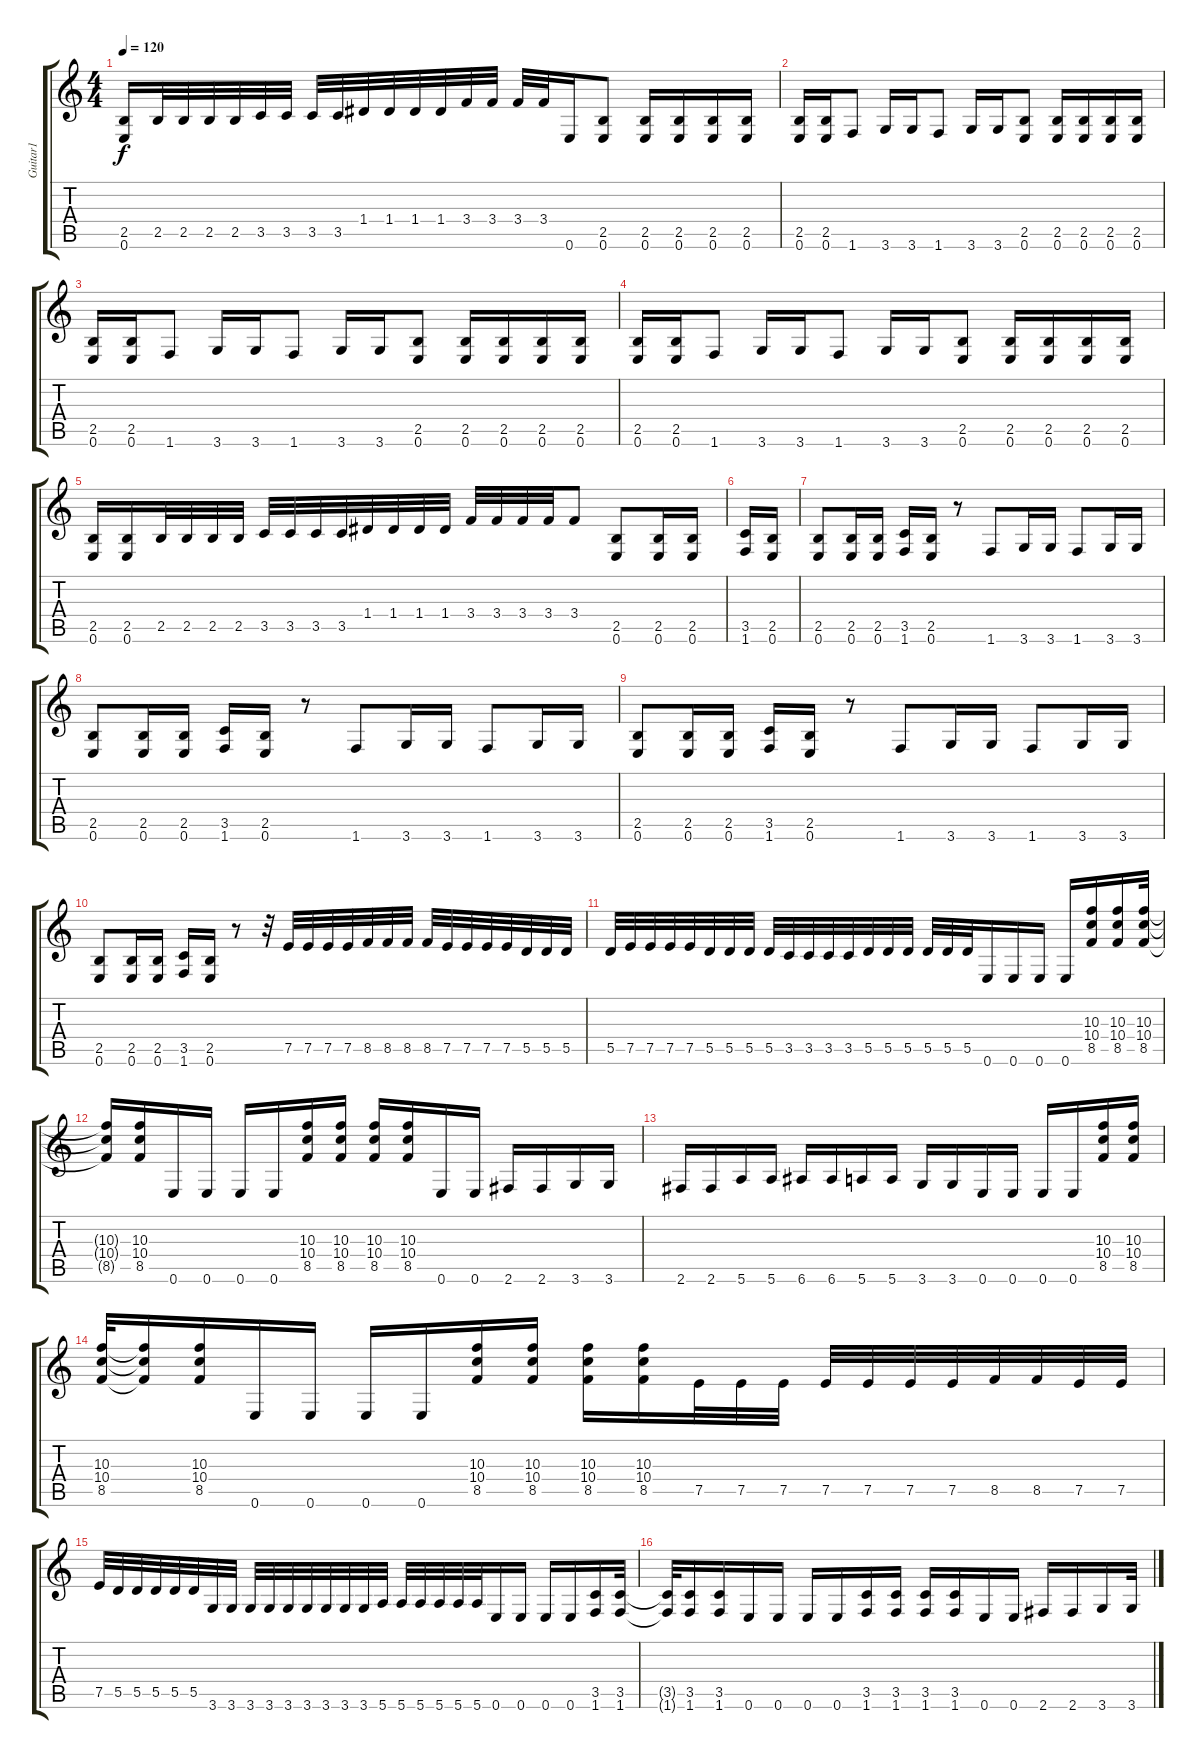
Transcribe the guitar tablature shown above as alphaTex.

\track ("Guitar1" "Guitar1") {instrument distortionguitar}
\staff {score tabs}
\tuning (E4 B3 G3 D3 A2 E2) {hide}
\ts (4 4)
\tempo 120
\clef g2
\ks c
(2.5 0.6).16{dy f} 2.5.32 2.5.32 2.5.32 2.5.32 3.5.32 3.5.32 3.5.32 3.5.32 1.4.32 1.4.32 1.4.32 1.4.32 3.4.32 3.4.32 3.4.32 3.4.32 0.6.16 (2.5 0.6).8 (2.5 0.6).16 (2.5 0.6).16 (2.5 0.6).16 (2.5 0.6).16 |
(2.5 0.6).16 (2.5 0.6).16 1.6.8 3.6.16 3.6.16 1.6.8 3.6.16 3.6.16 (2.5 0.6).8 (2.5 0.6).16 (2.5 0.6).16 (2.5 0.6).16 (2.5 0.6).16 |
(2.5 0.6).16 (2.5 0.6).16 1.6.8 3.6.16 3.6.16 1.6.8 3.6.16 3.6.16 (2.5 0.6).8 (2.5 0.6).16 (2.5 0.6).16 (2.5 0.6).16 (2.5 0.6).16 |
(2.5 0.6).16 (2.5 0.6).16 1.6.8 3.6.16 3.6.16 1.6.8 3.6.16 3.6.16 (2.5 0.6).8 (2.5 0.6).16 (2.5 0.6).16 (2.5 0.6).16 (2.5 0.6).16 |
(2.5 0.6).16 (2.5 0.6).16 2.5.32 2.5.32 2.5.32 2.5.32 3.5.32 3.5.32 3.5.32 3.5.32 1.4.32 1.4.32 1.4.32 1.4.32 3.4.32 3.4.32 3.4.32 3.4.32 3.4.8 (2.5 0.6).8 (2.5 0.6).16 (2.5 0.6).16 |
(3.5 1.6).16 (2.5 0.6).16 |
(2.5 0.6).8 (2.5 0.6).16 (2.5 0.6).16 (3.5 1.6).16 (2.5 0.6).16 r.8 1.6.8 3.6.16 3.6.16 1.6.8 3.6.16 3.6.16 |
(2.5 0.6).8 (2.5 0.6).16 (2.5 0.6).16 (3.5 1.6).16 (2.5 0.6).16 r.8 1.6.8 3.6.16 3.6.16 1.6.8 3.6.16 3.6.16 |
(2.5 0.6).8 (2.5 0.6).16 (2.5 0.6).16 (3.5 1.6).16 (2.5 0.6).16 r.8 1.6.8 3.6.16 3.6.16 1.6.8 3.6.16 3.6.16 |
(2.5 0.6).8 (2.5 0.6).16 (2.5 0.6).16 (3.5 1.6).16 (2.5 0.6).16 r.8 r.32 7.5.32 7.5.32 7.5.32 7.5.32 8.5.32 8.5.32 8.5.32 8.5.32 7.5.32 7.5.32 7.5.32 7.5.32 5.5.32 5.5.32 5.5.32 |
5.5.32 7.5.32 7.5.32 7.5.32 7.5.32 5.5.32 5.5.32 5.5.32 5.5.32 3.5.32 3.5.32 3.5.32 3.5.32 5.5.32 5.5.32 5.5.32 5.5.32 5.5.32 5.5.32 0.6.16 0.6.16 0.6.16 0.6.16 (10.3 10.4 8.5).16 (10.3 10.4 8.5).16 (10.3 10.4 8.5).32 |
(10.3{t} 10.4{t} 8.5{t}).16 (10.3 10.4 8.5).16 0.6.16 0.6.16 0.6.16 0.6.16 (10.3 10.4 8.5).16 (10.3 10.4 8.5).16 (10.3 10.4 8.5).16 (10.3 10.4 8.5).16 0.6.16 0.6.16 2.6.16 2.6.16 3.6.16 3.6.16 |
2.6.16 2.6.16 5.6.16 5.6.16 6.6.16 6.6.16 5.6.16 5.6.16 3.6.16 3.6.16 0.6.16 0.6.16 0.6.16 0.6.16 (10.3 10.4 8.5).16 (10.3 10.4 8.5).16 |
(10.3 10.4 8.5).32 (10.3{t} 10.4{t} 8.5{t}).16 (10.3 10.4 8.5).16 0.6.16 0.6.16 0.6.16 0.6.16 (10.3 10.4 8.5).16 (10.3 10.4 8.5).16 (10.3 10.4 8.5).16 (10.3 10.4 8.5).16 7.5.32 7.5.32 7.5.32 7.5.32 7.5.32 7.5.32 7.5.32 8.5.32 8.5.32 7.5.32 7.5.32 |
7.5.32 5.5.32 5.5.32 5.5.32 5.5.32 5.5.32 3.6.32 3.6.32 3.6.32 3.6.32 3.6.32 3.6.32 3.6.32 3.6.32 3.6.32 5.6.32 5.6.32 5.6.32 5.6.32 5.6.32 5.6.32 0.6.16 0.6.16 0.6.16 0.6.16 (3.5 1.6).16 (3.5 1.6).32 |
(3.5{t} 1.6{t}).32 (3.5 1.6).16 (3.5 1.6).16 0.6.16 0.6.16 0.6.16 0.6.16 (3.5 1.6).16 (3.5 1.6).16 (3.5 1.6).16 (3.5 1.6).16 0.6.16 0.6.16 2.6.16 2.6.16 3.6.16 3.6.32
